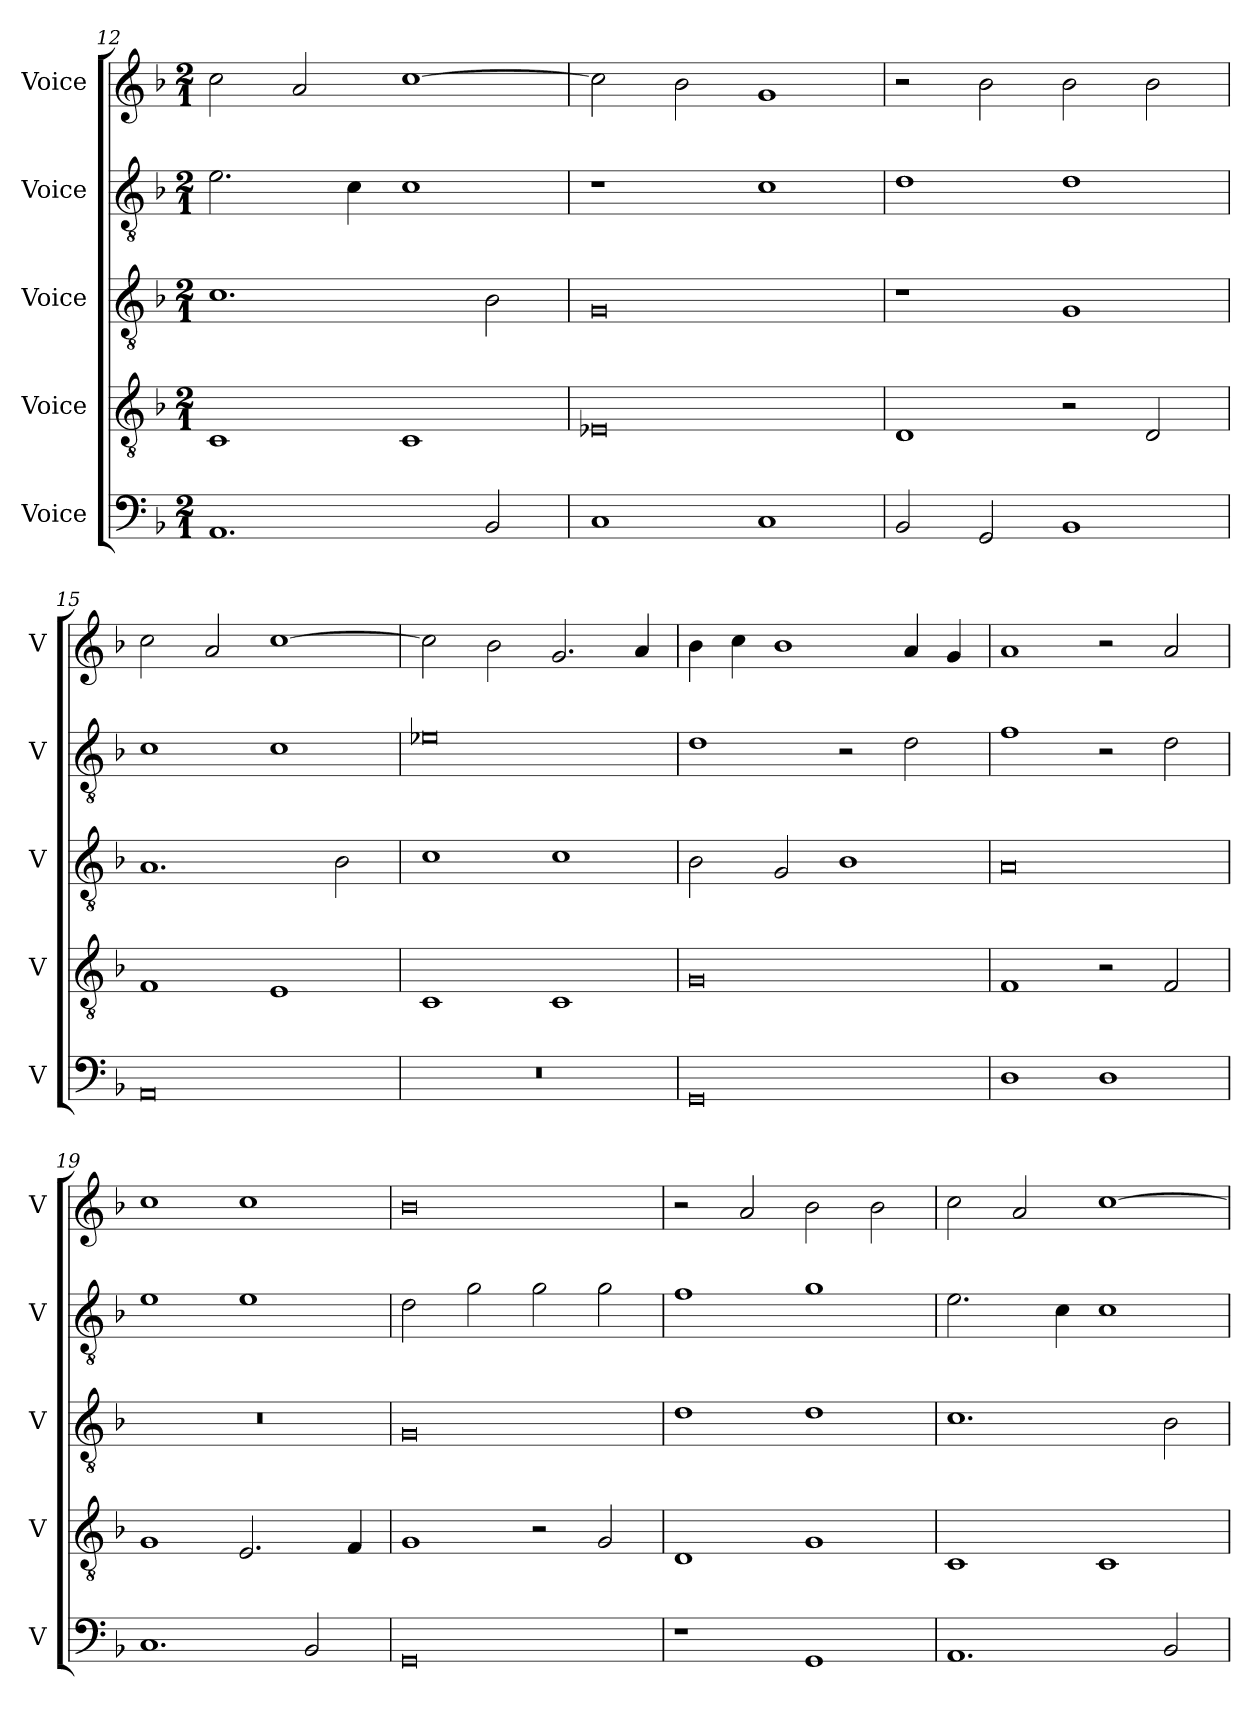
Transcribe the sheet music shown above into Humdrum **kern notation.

**kern	**kern	**kern	**kern	**kern
*part5	*part4	*part3	*part2	*part1
*staff5	*staff4	*staff3	*staff2	*staff1
*I"Voice	*I"Voice	*I"Voice	*I"Voice	*I"Voice
*I'V	*I'V	*I'V	*I'V	*I'V
*clefF4	*clefGv2	*clefGv2	*clefGv2	*clefG2
*k[b-]	*k[b-]	*k[b-]	*k[b-]	*k[b-]
*M2/1	*M2/1	*M2/1	*M2/1	*M2/1
=12	=12	=12	=12	=12
1.AA	1C	1.c	2.e\	2cc\
.	.	.	.	2a/
.	.	.	4c\	.
.	1C	.	1c	[1cc
2BB-/	.	2B-\	.	.
=13	=13	=13	=13	=13
1C	0E-X	0G	1r	2cc\]
.	.	.	.	2b-\
1C	.	.	1c	1g
!!LO:PB:g=z
=14	=14	=14	=14	=14
2BB-/	1D	1r	1d	2r
2GG/	.	.	.	2b-\
1BB-	2r	1G	1d	2b-\
.	2D/	.	.	2b-\
=15	=15	=15	=15	=15
0AA	1F	1.A	1c	2cc\
.	.	.	.	2a/
.	1E	.	1c	[1cc
.	.	2B-\	.	.
=16	=16	=16	=16	=16
0r	1C	1c	0e-X	2cc\]
.	.	.	.	2b-\
.	1C	1c	.	2.g/
.	.	.	.	4a/
=17	=17	=17	=17	=17
0GG	0G	2B-\	1d	4b-\
.	.	.	.	4cc\
.	.	2G/	.	1b-
.	.	1B-	2r	.
.	.	.	2d\	4a/
.	.	.	.	4g/
!!LO:LB:g=z
=18	=18	=18	=18	=18
1D	1F	0A	1f	1a
1D	2r	.	2r	2r
.	2F/	.	2d\	2a/
=19	=19	=19	=19	=19
1.C	1G	0r	1e	1cc
.	2.E/	.	1e	1cc
2BB-/	.	.	.	.
.	4F/	.	.	.
=20	=20	=20	=20	=20
0GG	1G	0G	2d\	0b-
.	.	.	2g\	.
.	2r	.	2g\	.
.	2G/	.	2g\	.
=21	=21	=21	=21	=21
1r	1D	1d	1f	2r
.	.	.	.	2a/
1GG	1G	1d	1g	2b-\
.	.	.	.	2b-\
!!LO:LB:g=z
=22	=22	=22	=22	=22
1.AA	1C	1.c	2.e\	2cc\
.	.	.	.	2a/
.	.	.	4c\	.
.	1C	.	1c	[1cc
2BB-/	.	2B-\	.	.
=	=	=	=	=
*-	*-	*-	*-	*-
